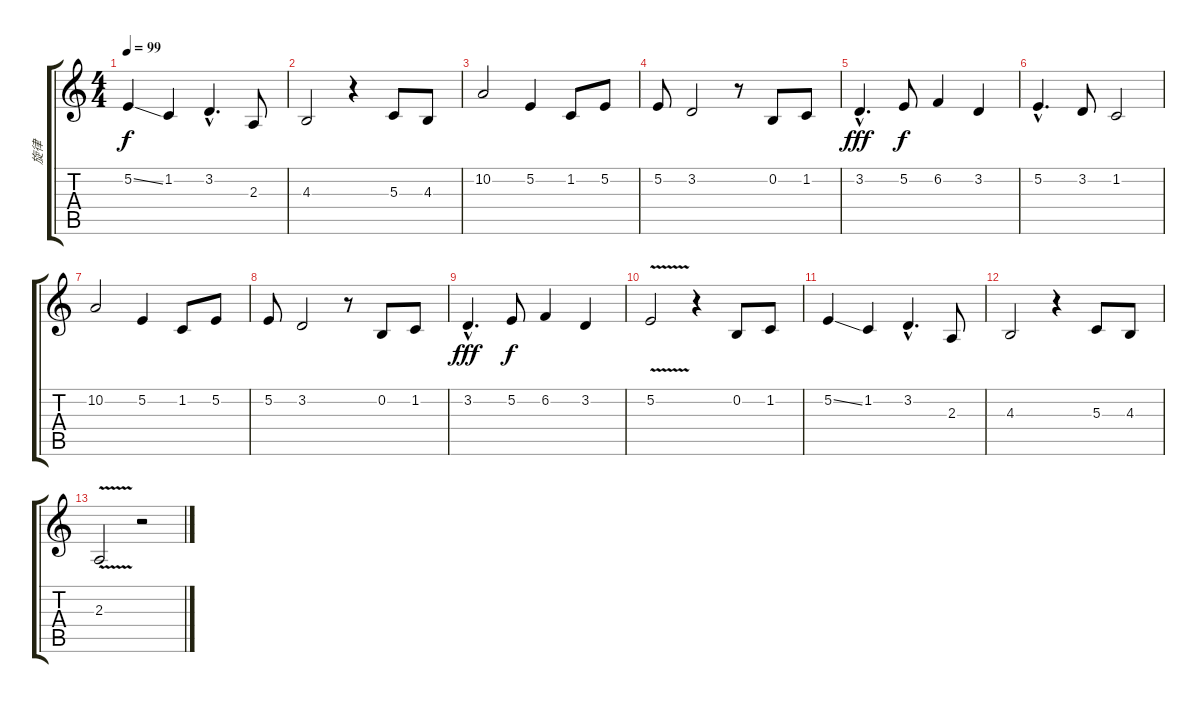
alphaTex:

\track ("旋律" "旋律") {instrument panflute}
\staff {score tabs}
\tuning (E4 B3 G3 D3 A2 E2) {hide}
\ts (4 4)
\tempo 99
\clef g2
\ks c
5.2{ss}.4{dy f} 1.2.4 3.2{hac}.4{d} 2.3.8 |
4.3.2 r.4 5.3.8 4.3.8 |
10.2.2 5.2.4 1.2.8 5.2.8 |
5.2.8 3.2.2 r.8 0.2.8 1.2.8 |
3.2{hac}.4{d dy fff} 5.2.8{dy f} 6.2.4 3.2.4 |
5.2{hac}.4{d} 3.2.8 1.2.2 |
10.2.2 5.2.4 1.2.8 5.2.8 |
5.2.8 3.2.2 r.8 0.2.8 1.2.8 |
3.2{hac}.4{d dy fff} 5.2.8{dy f} 6.2.4 3.2.4 |
5.2{v}.2 r.4 0.2.8 1.2.8 |
5.2{ss}.4 1.2.4 3.2{hac}.4{d} 2.3.8 |
4.3.2 r.4 5.3.8 4.3.8 |
2.3{v}.2 r.2
